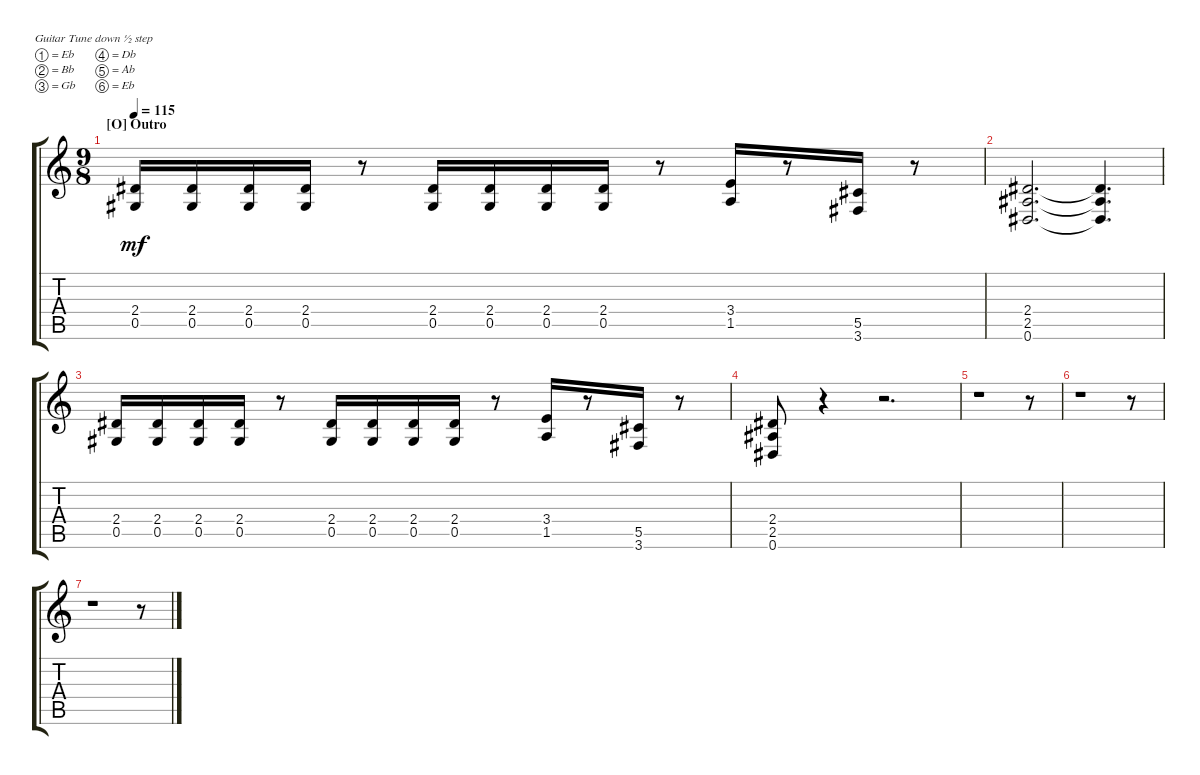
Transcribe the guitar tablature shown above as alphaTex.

\defaultSystemsLayout 4
\bracketExtendMode groupsimilarinstruments
\singleTrackTrackNamePolicy hidden
\multiTrackTrackNamePolicy hidden
\firstSystemTrackNameOrientation horizontal
\otherSystemsTrackNameOrientation horizontal
\track ("Sergey Popov" "E-Gt") {instrument distortionguitar}
\staff {score tabs}
\tuning (Eb4 Bb3 Gb3 Db3 Ab2 Eb2)
\ts (9 8)
\section ("O" "Outro")
\tempo 115
\clef g2
\scale
1.06936
\ks c
(0.5 2.4).16{dy mf} (0.5 2.4).16 (0.5 2.4).16 (0.5 2.4).16 r.8 (0.5 2.4).16 (0.5 2.4).16 (0.5 2.4).16 (0.5 2.4).16 r.8 (1.5 3.4).16 r.8 (3.6 5.5).16 r.8 |
\scale
0.930643 (0.6 2.5 2.4).2{d} (0.6{t} 2.5{t} 2.4{t}).4{d} |
\scale
1.03909 (0.5 2.4).16 (0.5 2.4).16 (0.5 2.4).16 (0.5 2.4).16 r.8 (0.5 2.4).16 (0.5 2.4).16 (0.5 2.4).16 (0.5 2.4).16 r.8 (1.5 3.4).16 r.8 (3.6 5.5).16 r.8 |
\scale
0.960908 (0.6 2.5 2.4).8 r.4 r.2{d} |
\scale
1.03909 r.1 r.8 |
\scale
0.960908 r.1 r.8 |
r.1 r.8
